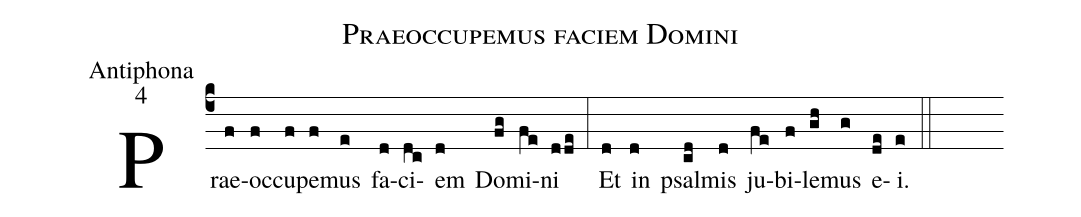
name:Praeoccupemus faciem Domini;
office-part:Antiphona;
mode:4;
%%
(c4) Prae(f)oc(f)cu(f)pe(f)mus(e) fa(d)ci(dc)em(d) Do(fg)mi(fe)ni(d/de) (:) Et(d) in(d) psal(cd)mis(d) ju(fe)bi(f)le(gh)mus(g) e(de)i.(e) (::)
